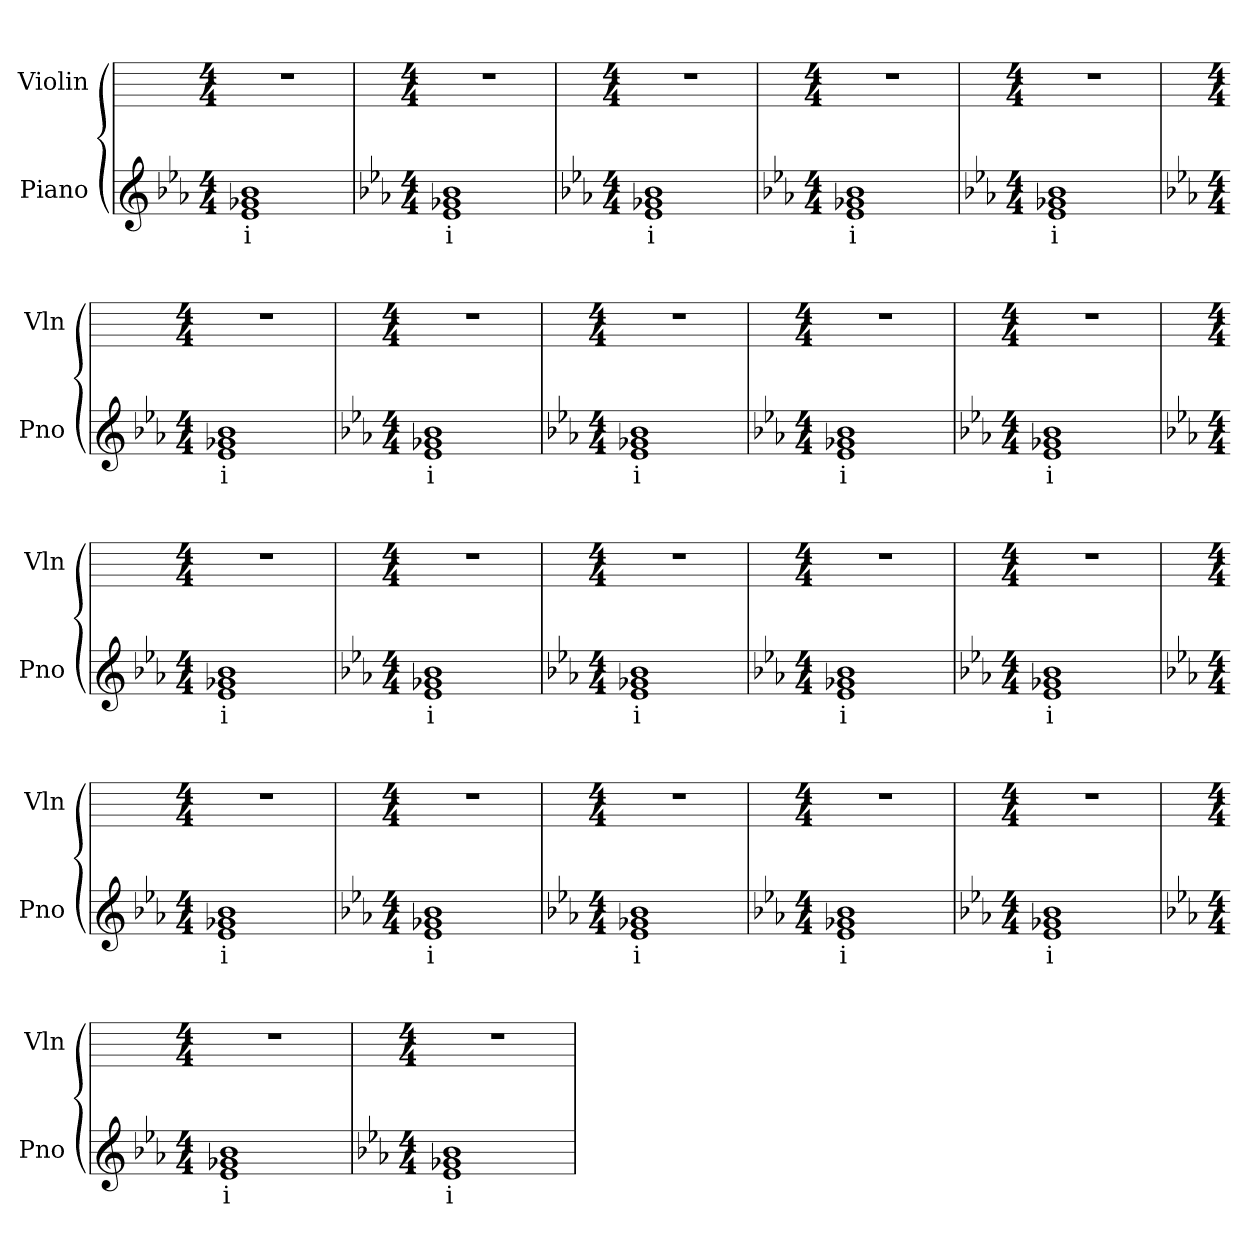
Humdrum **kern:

**kern	**text	**kern
*part2	*part2	*part1
*staff2	*staff2	*staff1
*I"Piano	*	*I"Violin
*I'Pno	*	*I'Vln
*k[b-e-a-]	*	*
*E-:	*	*
*M4/4	*	*M4/4
=	=	=
1e- 1g-X 1b-	i	1r
=	=	=
*k[b-e-a-]	*	*
*E-:	*	*
*M4/4	*	*M4/4
1e- 1g-X 1b-	i	1r
=	=	=
*k[b-e-a-]	*	*
*E-:	*	*
*M4/4	*	*M4/4
1e- 1g-X 1b-	i	1r
=	=	=
*k[b-e-a-]	*	*
*E-:	*	*
*M4/4	*	*M4/4
1e- 1g-X 1b-	i	1r
=	=	=
*k[b-e-a-]	*	*
*E-:	*	*
*M4/4	*	*M4/4
1e- 1g-X 1b-	i	1r
=	=	=
*k[b-e-a-]	*	*
*E-:	*	*
*M4/4	*	*M4/4
1e- 1g-X 1b-	i	1r
=	=	=
*k[b-e-a-]	*	*
*E-:	*	*
*M4/4	*	*M4/4
1e- 1g-X 1b-	i	1r
=	=	=
*k[b-e-a-]	*	*
*E-:	*	*
*M4/4	*	*M4/4
1e- 1g-X 1b-	i	1r
=	=	=
*k[b-e-a-]	*	*
*E-:	*	*
*M4/4	*	*M4/4
1e- 1g-X 1b-	i	1r
=	=	=
*k[b-e-a-]	*	*
*E-:	*	*
*M4/4	*	*M4/4
1e- 1g-X 1b-	i	1r
=	=	=
*k[b-e-a-]	*	*
*E-:	*	*
*M4/4	*	*M4/4
1e- 1g-X 1b-	i	1r
=	=	=
*k[b-e-a-]	*	*
*E-:	*	*
*M4/4	*	*M4/4
1e- 1g-X 1b-	i	1r
=	=	=
*k[b-e-a-]	*	*
*E-:	*	*
*M4/4	*	*M4/4
1e- 1g-X 1b-	i	1r
=	=	=
*k[b-e-a-]	*	*
*E-:	*	*
*M4/4	*	*M4/4
1e- 1g-X 1b-	i	1r
=	=	=
*k[b-e-a-]	*	*
*E-:	*	*
*M4/4	*	*M4/4
1e- 1g-X 1b-	i	1r
=	=	=
*k[b-e-a-]	*	*
*E-:	*	*
*M4/4	*	*M4/4
1e- 1g-X 1b-	i	1r
=	=	=
*k[b-e-a-]	*	*
*E-:	*	*
*M4/4	*	*M4/4
1e- 1g-X 1b-	i	1r
=	=	=
*k[b-e-a-]	*	*
*E-:	*	*
*M4/4	*	*M4/4
1e- 1g-X 1b-	i	1r
=	=	=
*k[b-e-a-]	*	*
*E-:	*	*
*M4/4	*	*M4/4
1e- 1g-X 1b-	i	1r
=	=	=
*k[b-e-a-]	*	*
*E-:	*	*
*M4/4	*	*M4/4
1e- 1g-X 1b-	i	1r
=	=	=
*k[b-e-a-]	*	*
*E-:	*	*
*M4/4	*	*M4/4
1e- 1g-X 1b-	i	1r
=	=	=
*k[b-e-a-]	*	*
*E-:	*	*
*M4/4	*	*M4/4
1e- 1g-X 1b-	i	1r
=	=	=
*-	*-	*-
